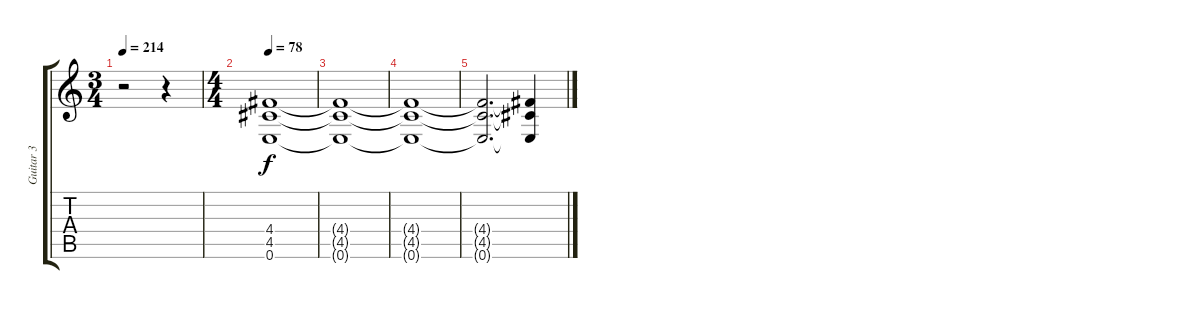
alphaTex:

\track ("Guitar 3" "Guitar 3") {instrument overdrivenguitar}
\staff {score tabs}
\tuning (E4 B3 G3 D3 A2 E2) {hide}
\ts (3 4)
\tempo 214
\clef g2
\ks c
r.2{dy f} r.4 |
\ts (4 4)
\tempo 78
(4.4 4.5 0.6).1 |
(4.4{t} 4.5{t} 0.6{t}).1 |
(4.4{t} 4.5{t} 0.6{t}).1 |
(4.4{t} 4.5{t} 0.6{t}).2{d} (4.4{t} 4.5{t} 0.6{t}).4
